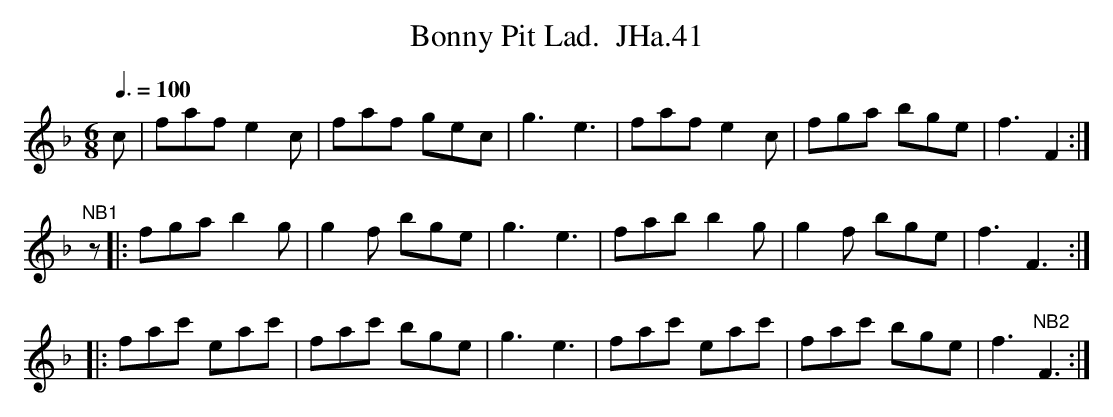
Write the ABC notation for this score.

X:1
T:Bonny Pit Lad.  JHa.41
Q:3/8=100
M:6/8
L:1/8
K:F
c|faf e2c|faf gec|g3e3|faf e2c|fga bge|f3 F2 :|
"NB1"z|: fga b2g|g2f bge|g3e3|fab b2g|g2f bge|f3F3 :|
|: fac' eac'|fac' bge|g3e3|fac' eac'|fac' bge|f3"NB2"F3 :|
